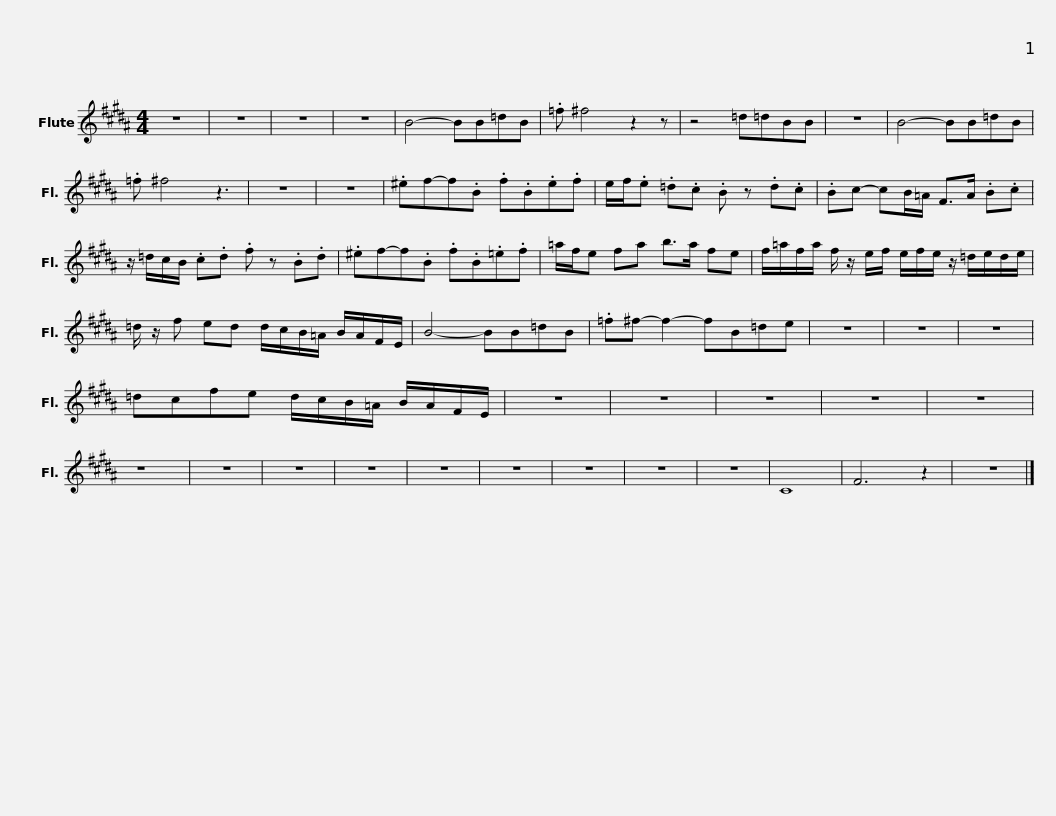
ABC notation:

X:1
L:1/8
M:4/4
I:linebreak $
K:B
V:1 treble
V:1
 z8 | z8 | z8 | z8 | B4- BB=dB | %5
 .=f ^f4 z2 z | z4 =d=dBB | z8 | B4- BB=dB | .=f ^f4 z3 | %10
 z8 |$ z8 | .^ef-f.B .f.B.e.f | e/f/.e .=d.c .B z .d.c | .Bc- cB/=A/ F>A .B.c | %15
 z/ =d/c/B/ .c.d .f z .B.d |$ .^ef-f.B .f.B.=e.f | =a/f/e fa b>a fe | f/=a/f/a/ f/ z/ e/f/ e/f/e/ z/ =d/e/d/e/ |$ =d/ z/ f ed d/c/B/=A/ B/A/F/E/ | %20
 B4- BB=dB | .=f^f- f2- fB=de | z8 | z8 | z8 |$ %25
 =dcfe d/c/B/=A/ B/A/F/E/ | z8 | z8 | z8 | z8 | %30
 z8 | z8 | z8 | z8 | z8 | %35
 z8 | z8 | z8 | z8 |$ z8 | %40
 C8 | F6 z2 | z8 |] %43
